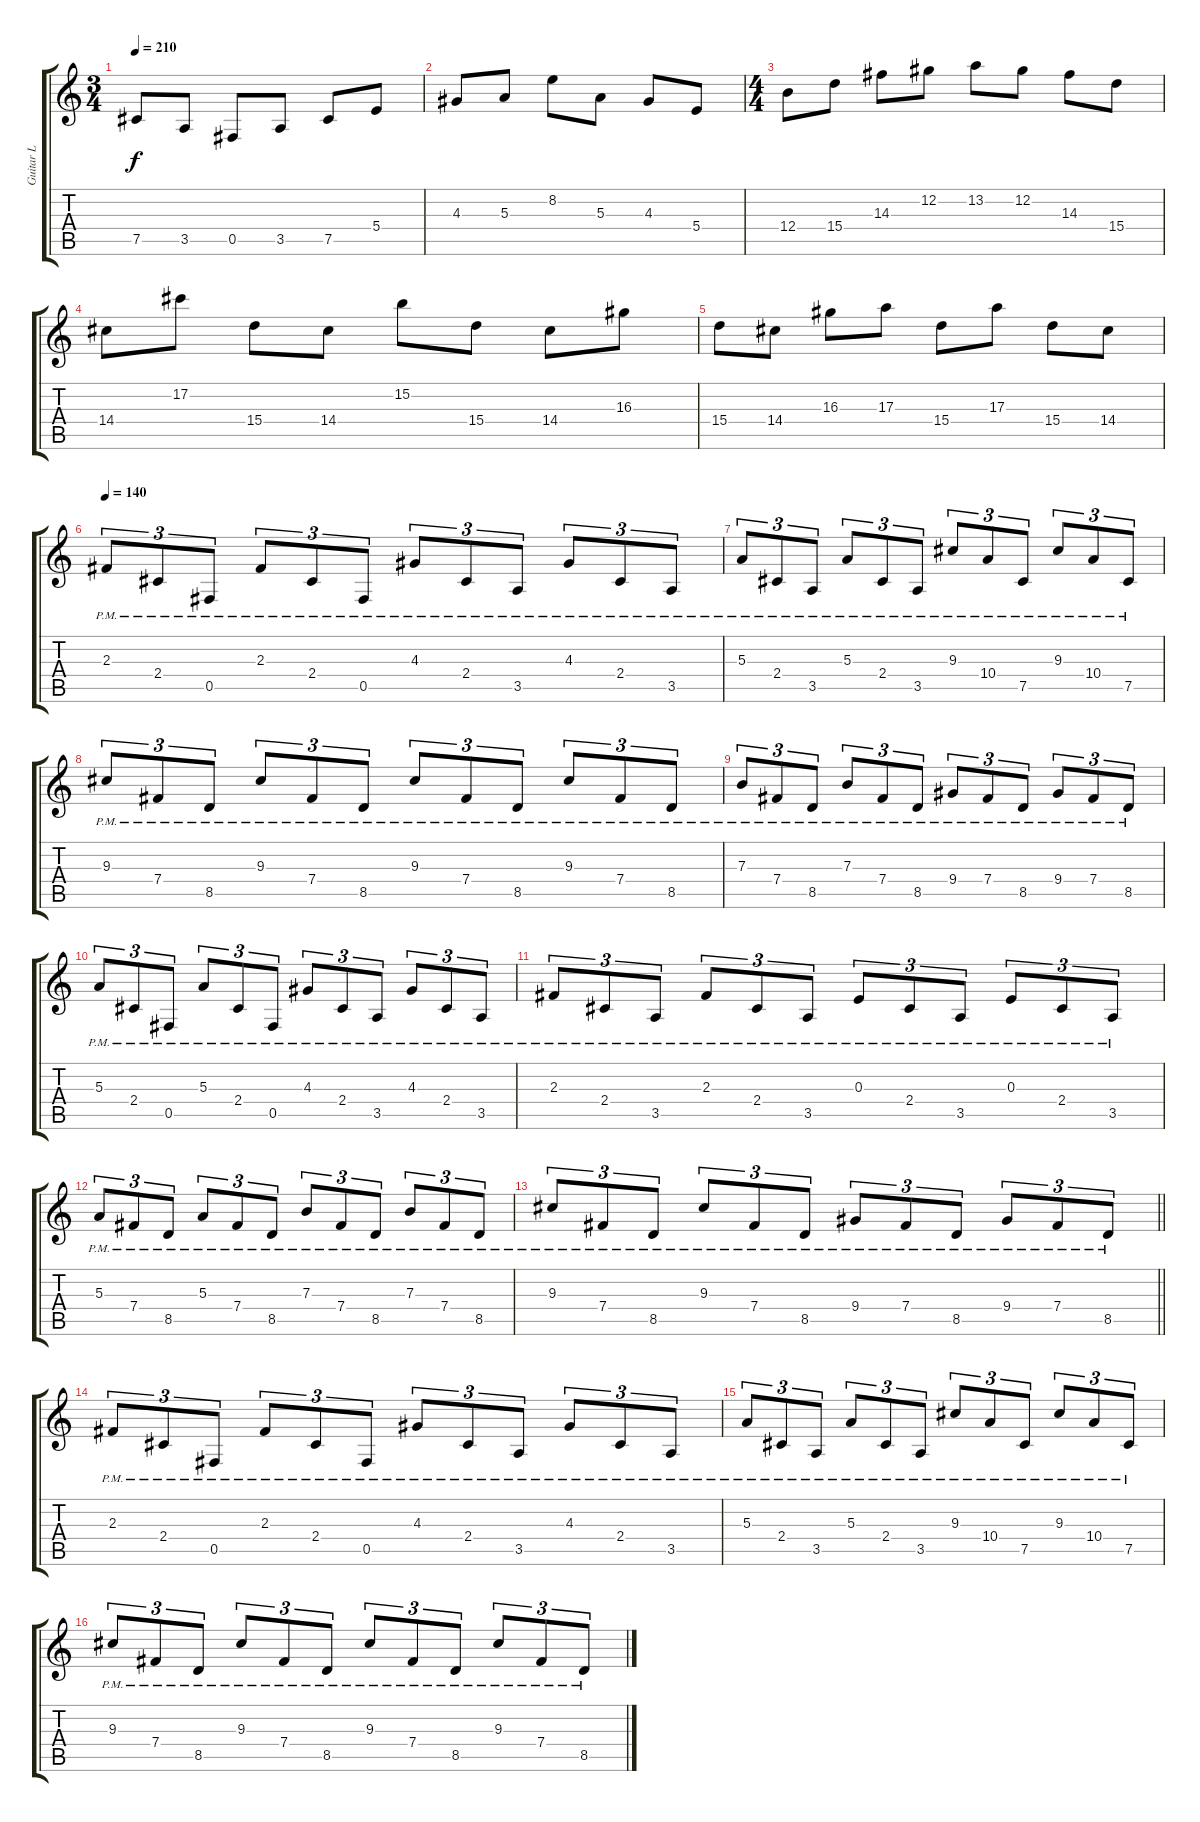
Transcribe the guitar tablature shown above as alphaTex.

\track ("Guitar L" "Guitar L") {instrument distortionguitar}
\staff {score tabs}
\tuning (Db4 Ab3 E3 B2 Gb2 B1) {hide}
\ts (3 4)
\tempo 210
\clef g2
\ks c
7.5.8{dy f} 3.5.8 0.5.8 3.5.8 7.5.8 5.4.8 |
4.3.8 5.3.8 8.2.8 5.3.8 4.3.8 5.4.8 |
\ts (4 4)
12.4.8 15.4.8 14.3.8 12.2.8 13.2.8 12.2.8 14.3.8 15.4.8 |
14.4.8 17.2.8 15.4.8 14.4.8 15.2.8 15.4.8 14.4.8 16.3.8 |
15.4.8 14.4.8 16.3.8 17.3.8 15.4.8 17.3.8 15.4.8 14.4.8 |
\tempo 140
2.3{pm}.8{tu (3 2)} 2.4{pm}.8{tu (3 2)} 0.5{pm}.8{tu (3 2)} 2.3{pm}.8{tu (3 2)} 2.4{pm}.8{tu (3 2)} 0.5{pm}.8{tu (3 2)} 4.3{pm}.8{tu (3 2)} 2.4{pm}.8{tu (3 2)} 3.5{pm}.8{tu (3 2)} 4.3{pm}.8{tu (3 2)} 2.4{pm}.8{tu (3 2)} 3.5{pm}.8{tu (3 2)} |
5.3{pm}.8{tu (3 2)} 2.4{pm}.8{tu (3 2)} 3.5{pm}.8{tu (3 2)} 5.3{pm}.8{tu (3 2)} 2.4{pm}.8{tu (3 2)} 3.5{pm}.8{tu (3 2)} 9.3{pm}.8{tu (3 2)} 10.4{pm}.8{tu (3 2)} 7.5{pm}.8{tu (3 2)} 9.3{pm}.8{tu (3 2)} 10.4{pm}.8{tu (3 2)} 7.5{pm}.8{tu (3 2)} |
9.3{pm}.8{tu (3 2)} 7.4{pm}.8{tu (3 2)} 8.5{pm}.8{tu (3 2)} 9.3{pm}.8{tu (3 2)} 7.4{pm}.8{tu (3 2)} 8.5{pm}.8{tu (3 2)} 9.3{pm}.8{tu (3 2)} 7.4{pm}.8{tu (3 2)} 8.5{pm}.8{tu (3 2)} 9.3{pm}.8{tu (3 2)} 7.4{pm}.8{tu (3 2)} 8.5{pm}.8{tu (3 2)} |
7.3{pm}.8{tu (3 2)} 7.4{pm}.8{tu (3 2)} 8.5{pm}.8{tu (3 2)} 7.3{pm}.8{tu (3 2)} 7.4{pm}.8{tu (3 2)} 8.5{pm}.8{tu (3 2)} 9.4{pm}.8{tu (3 2)} 7.4{pm}.8{tu (3 2)} 8.5{pm}.8{tu (3 2)} 9.4{pm}.8{tu (3 2)} 7.4{pm}.8{tu (3 2)} 8.5{pm}.8{tu (3 2)} |
5.3{pm}.8{tu (3 2)} 2.4{pm}.8{tu (3 2)} 0.5{pm}.8{tu (3 2)} 5.3{pm}.8{tu (3 2)} 2.4{pm}.8{tu (3 2)} 0.5{pm}.8{tu (3 2)} 4.3{pm}.8{tu (3 2)} 2.4{pm}.8{tu (3 2)} 3.5{pm}.8{tu (3 2)} 4.3{pm}.8{tu (3 2)} 2.4{pm}.8{tu (3 2)} 3.5{pm}.8{tu (3 2)} |
2.3{pm}.8{tu (3 2)} 2.4{pm}.8{tu (3 2)} 3.5{pm}.8{tu (3 2)} 2.3{pm}.8{tu (3 2)} 2.4{pm}.8{tu (3 2)} 3.5{pm}.8{tu (3 2)} 0.3{pm}.8{tu (3 2)} 2.4{pm}.8{tu (3 2)} 3.5{pm}.8{tu (3 2)} 0.3{pm}.8{tu (3 2)} 2.4{pm}.8{tu (3 2)} 3.5{pm}.8{tu (3 2)} |
5.3{pm}.8{tu (3 2)} 7.4{pm}.8{tu (3 2)} 8.5{pm}.8{tu (3 2)} 5.3{pm}.8{tu (3 2)} 7.4{pm}.8{tu (3 2)} 8.5{pm}.8{tu (3 2)} 7.3{pm}.8{tu (3 2)} 7.4{pm}.8{tu (3 2)} 8.5{pm}.8{tu (3 2)} 7.3{pm}.8{tu (3 2)} 7.4{pm}.8{tu (3 2)} 8.5{pm}.8{tu (3 2)} |
\barLineRight lightlight
9.3{pm}.8{tu (3 2)} 7.4{pm}.8{tu (3 2)} 8.5{pm}.8{tu (3 2)} 9.3{pm}.8{tu (3 2)} 7.4{pm}.8{tu (3 2)} 8.5{pm}.8{tu (3 2)} 9.4{pm}.8{tu (3 2)} 7.4{pm}.8{tu (3 2)} 8.5{pm}.8{tu (3 2)} 9.4{pm}.8{tu (3 2)} 7.4{pm}.8{tu (3 2)} 8.5{pm}.8{tu (3 2)} |
2.3{pm}.8{tu (3 2)} 2.4{pm}.8{tu (3 2)} 0.5{pm}.8{tu (3 2)} 2.3{pm}.8{tu (3 2)} 2.4{pm}.8{tu (3 2)} 0.5{pm}.8{tu (3 2)} 4.3{pm}.8{tu (3 2)} 2.4{pm}.8{tu (3 2)} 3.5{pm}.8{tu (3 2)} 4.3{pm}.8{tu (3 2)} 2.4{pm}.8{tu (3 2)} 3.5{pm}.8{tu (3 2)} |
5.3{pm}.8{tu (3 2)} 2.4{pm}.8{tu (3 2)} 3.5{pm}.8{tu (3 2)} 5.3{pm}.8{tu (3 2)} 2.4{pm}.8{tu (3 2)} 3.5{pm}.8{tu (3 2)} 9.3{pm}.8{tu (3 2)} 10.4{pm}.8{tu (3 2)} 7.5{pm}.8{tu (3 2)} 9.3{pm}.8{tu (3 2)} 10.4{pm}.8{tu (3 2)} 7.5{pm}.8{tu (3 2)} |
9.3{pm}.8{tu (3 2)} 7.4{pm}.8{tu (3 2)} 8.5{pm}.8{tu (3 2)} 9.3{pm}.8{tu (3 2)} 7.4{pm}.8{tu (3 2)} 8.5{pm}.8{tu (3 2)} 9.3{pm}.8{tu (3 2)} 7.4{pm}.8{tu (3 2)} 8.5{pm}.8{tu (3 2)} 9.3{pm}.8{tu (3 2)} 7.4{pm}.8{tu (3 2)} 8.5{pm}.8{tu (3 2)}
